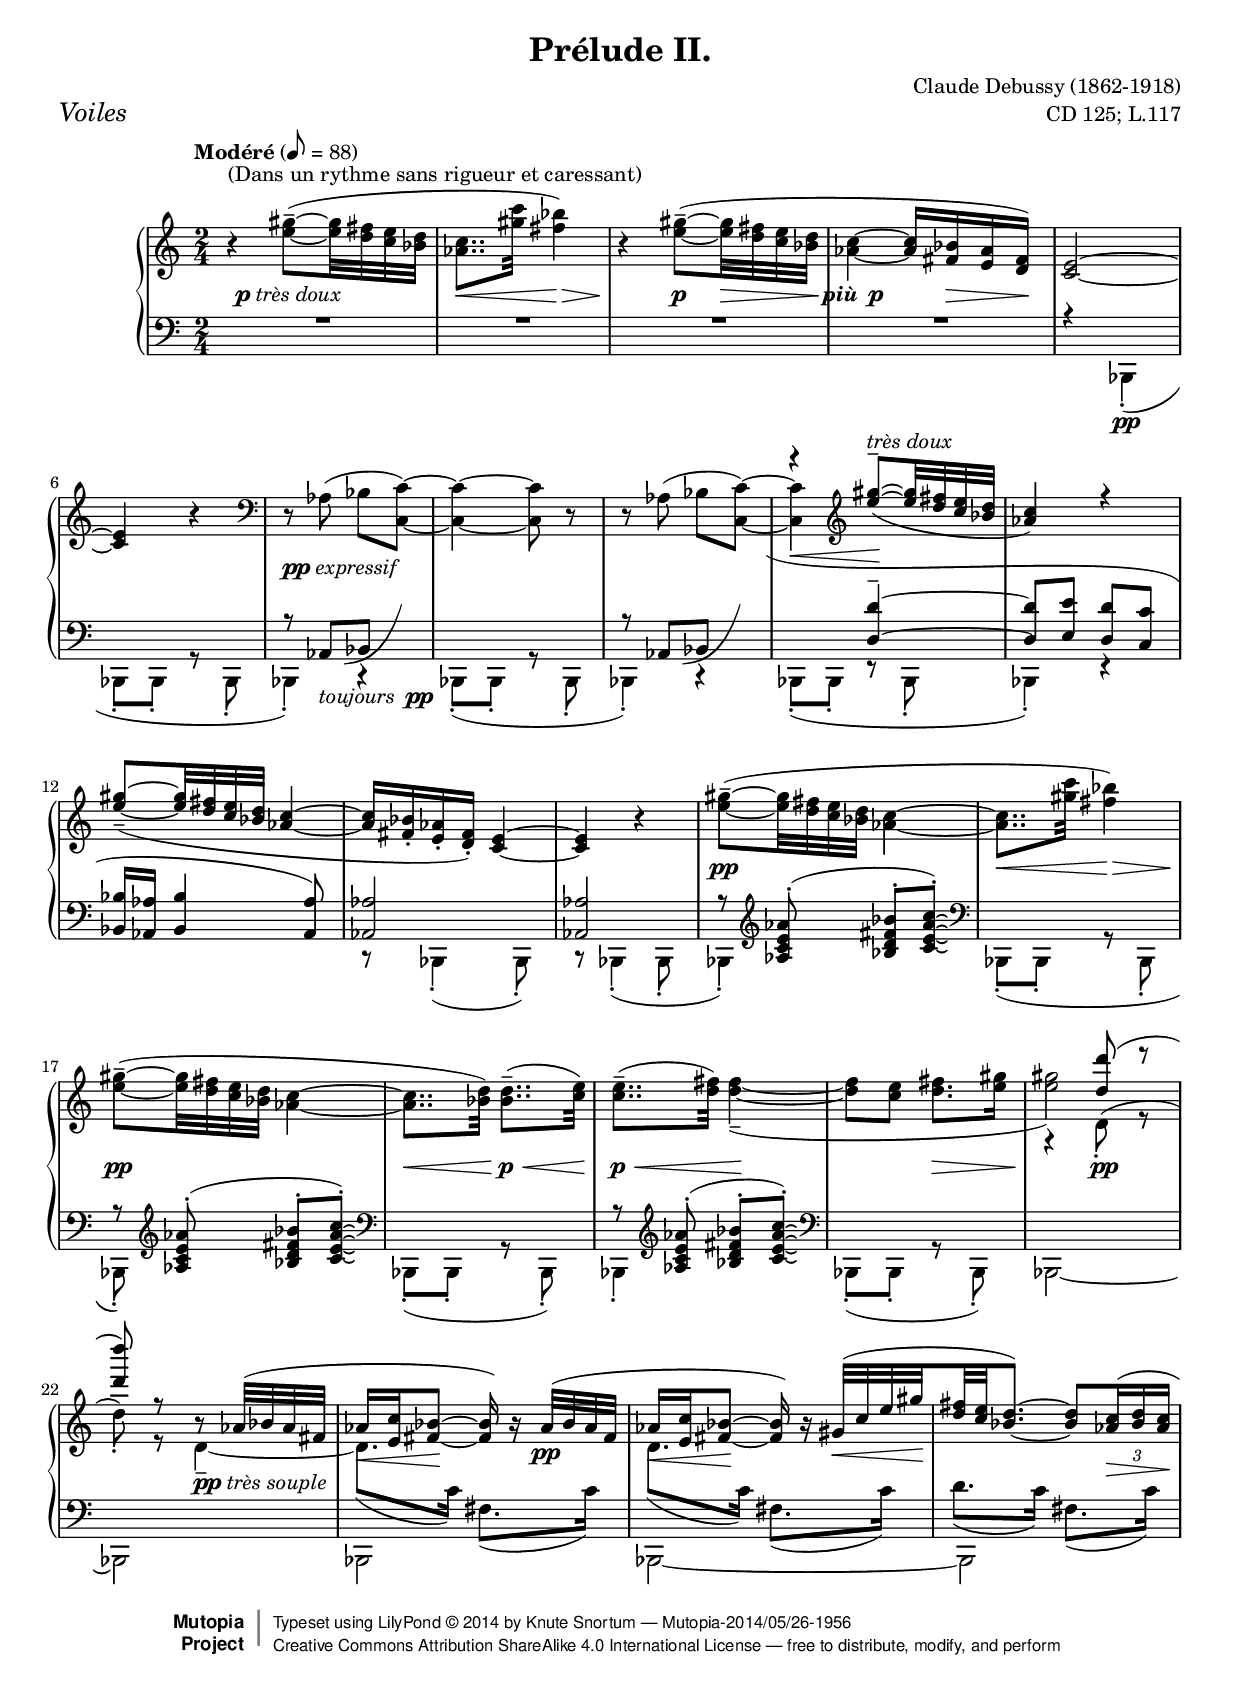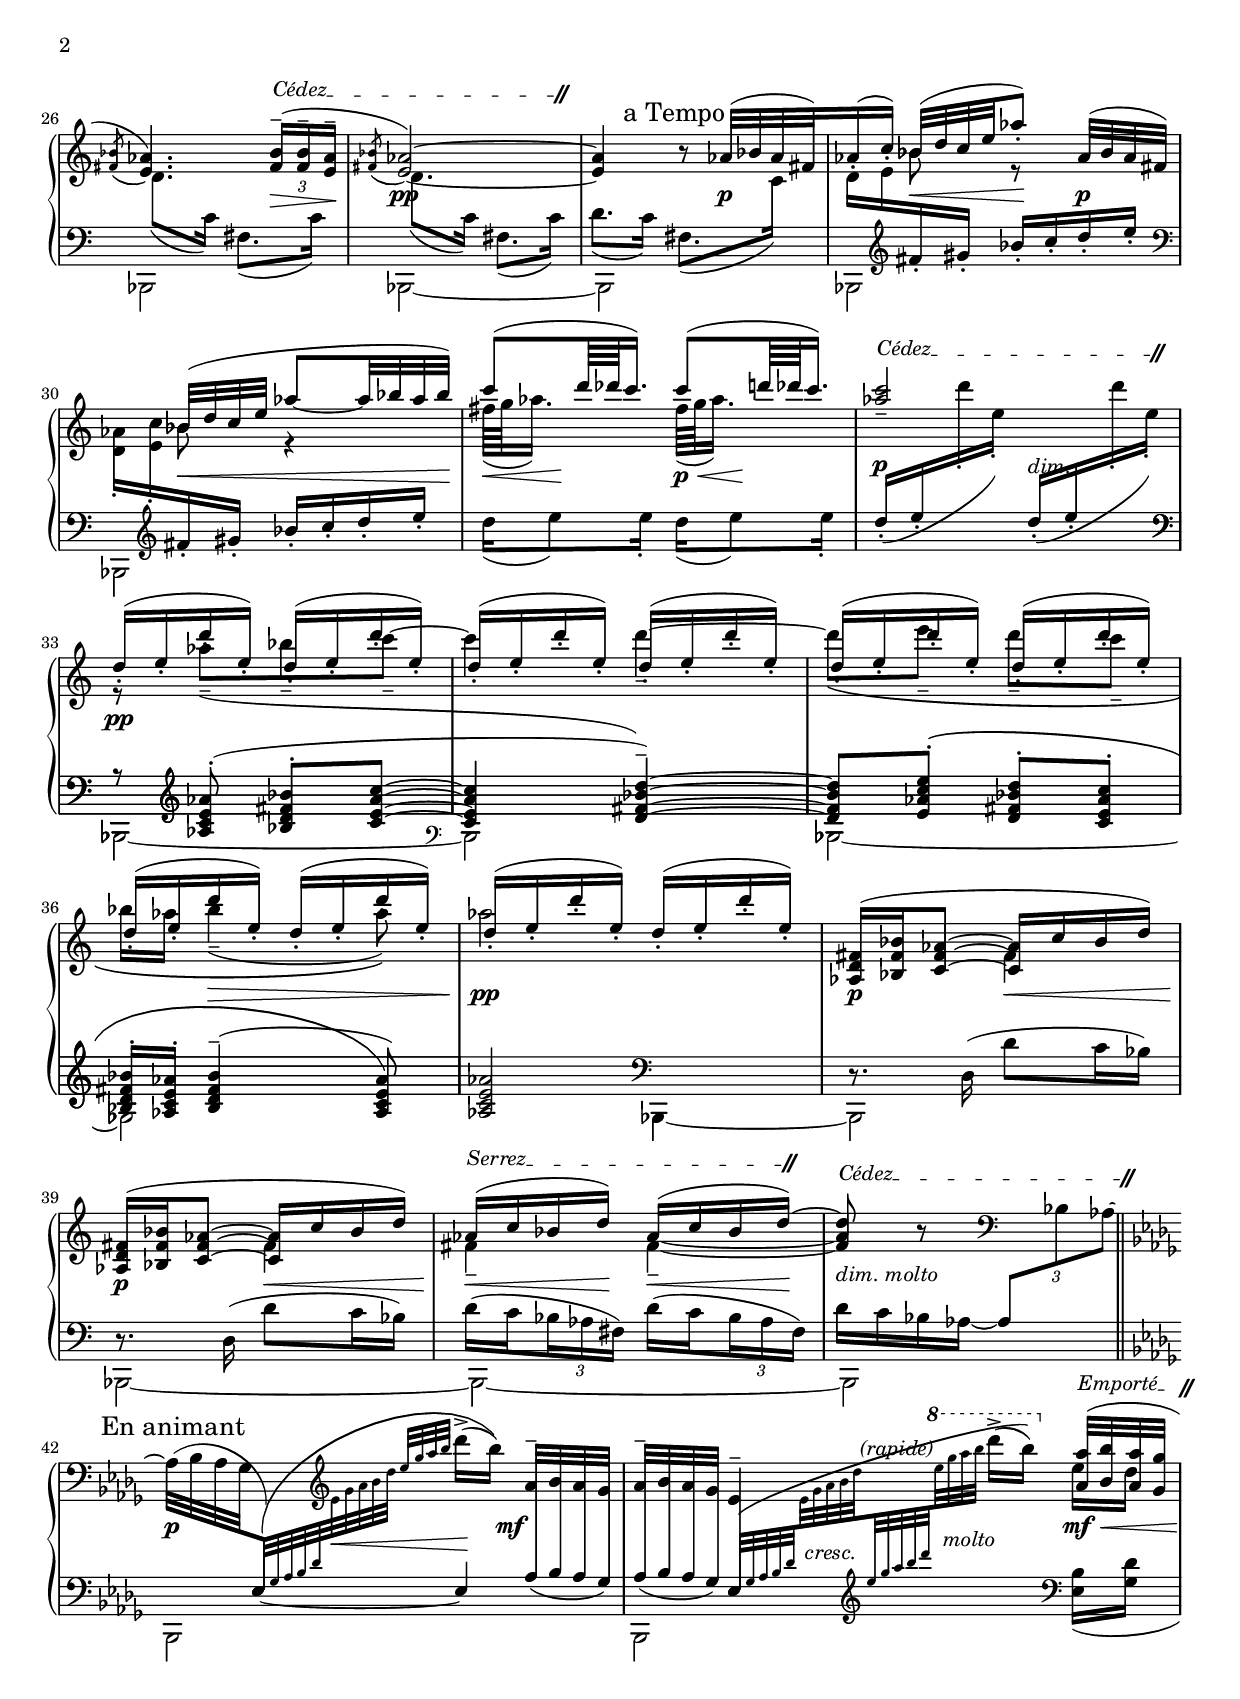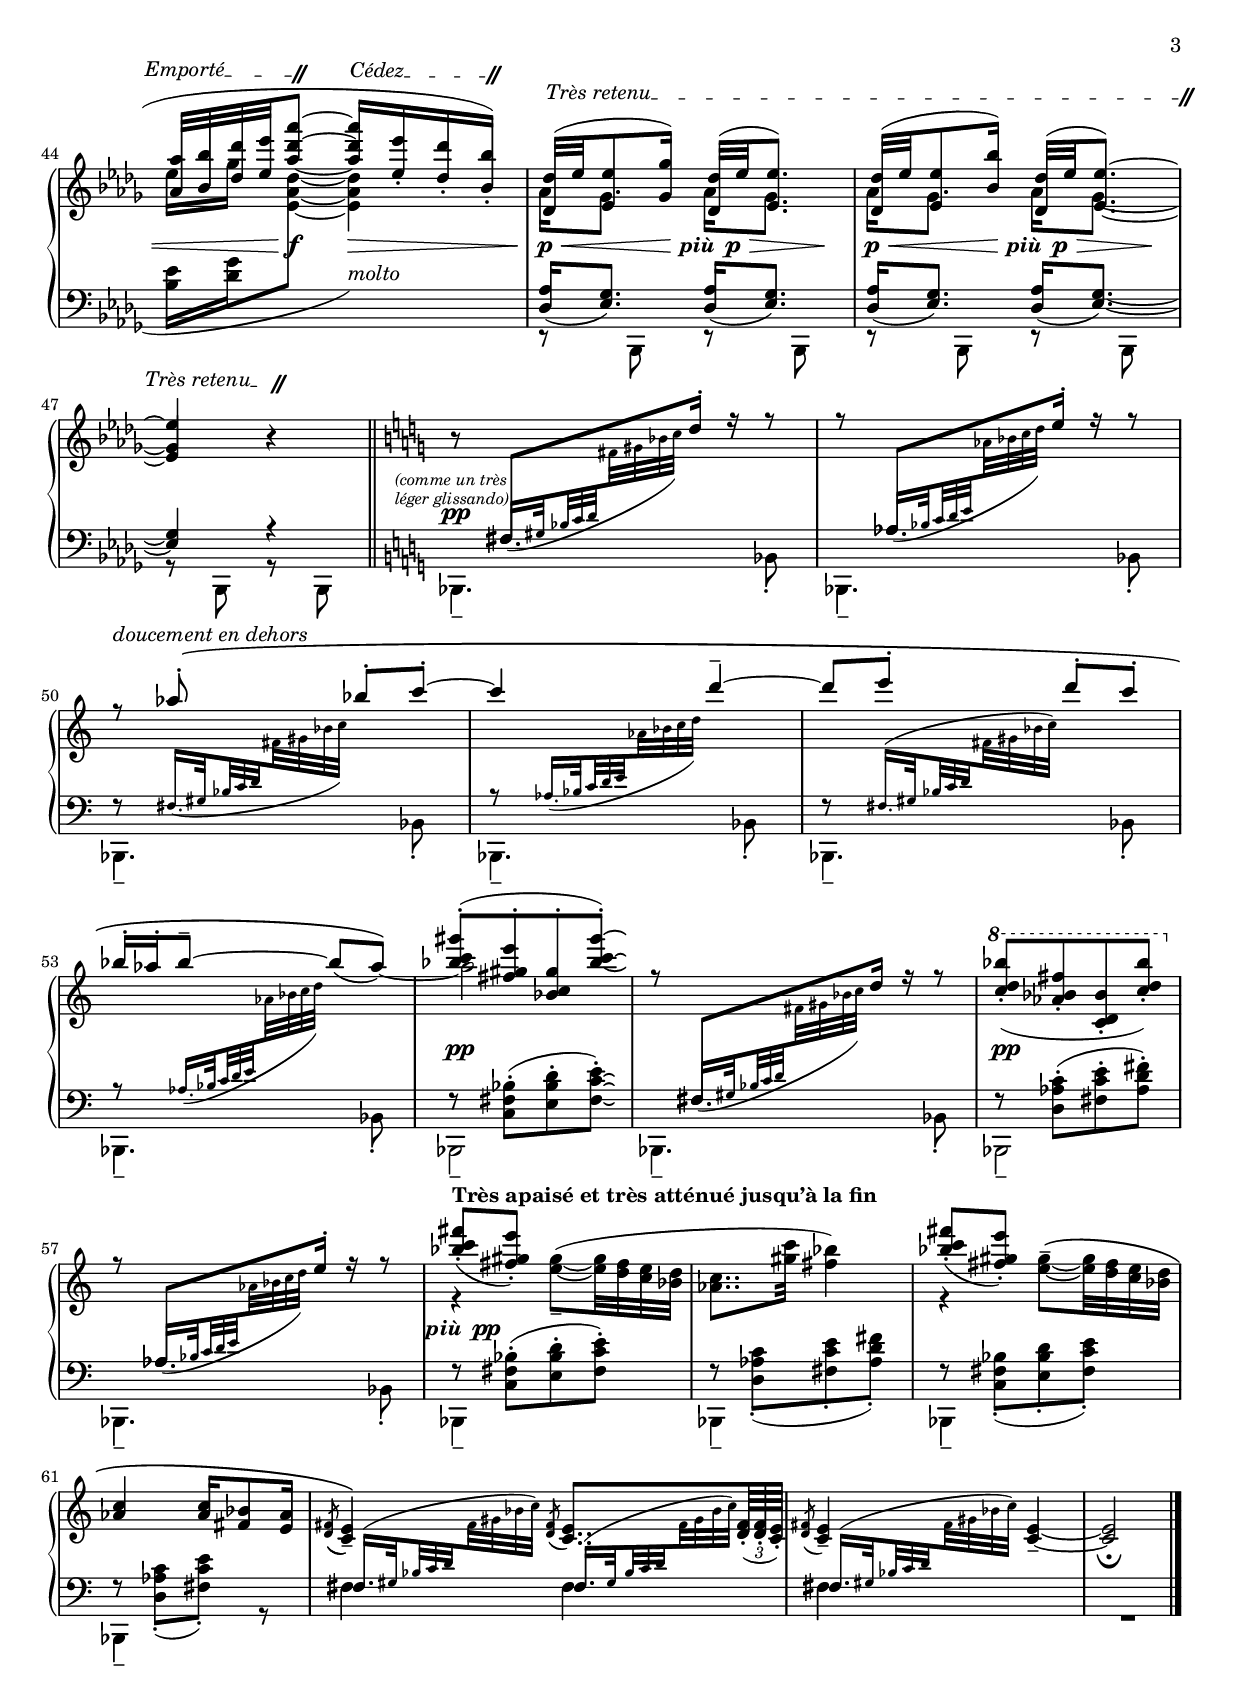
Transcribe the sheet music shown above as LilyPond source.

%...+....1....+....2....+....3....+....4....+....5....+....6....+....7....+....

%%--------------------------------------------------------------------
% The Mutopia Project
% LilyPond template for keyboard solo piece
%%--------------------------------------------------------------------

\version "2.19.15"
\language "english"

% #(set-default-paper-size "letter")

#(set-global-staff-size 18)

\paper {
    top-margin = 8\mm                              %-minimum top-margin: 8mm
    top-markup-spacing.basic-distance = #5         %-dist. from bottom of top margin to the first markup/title
    markup-system-spacing.basic-distance = #6      %-dist. from header/title to first system
    top-system-spacing.basic-distance = #12        %-dist. from top margin to system in pages with no titles
    last-bottom-spacing.basic-distance = #11       %-pads music from copyright block

    %% --- Set these to false after all editing is finished
    ragged-bottom = ##f
    ragged-last-bottom = ##f
    
    %% --- Control system/score spacing
    system-system-spacing.minimum-distance = #12
    score-system-spacing =
      #'((basic-distance . 12)
         (minimum-distance . 6)
         (padding . 1)
         (stretchability . 12))
}

\header {
    title = "Prélude II."
    composer = "Claude Debussy (1862-1918)"
    opus = "CD 125; L.117"
    piece = \markup \italic \huge "Voiles"
    date = "1910"
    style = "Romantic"
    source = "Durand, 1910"

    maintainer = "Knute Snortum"
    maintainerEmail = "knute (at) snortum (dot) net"
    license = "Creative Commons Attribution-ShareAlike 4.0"

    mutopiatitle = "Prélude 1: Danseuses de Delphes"
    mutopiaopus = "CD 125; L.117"
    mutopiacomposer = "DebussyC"
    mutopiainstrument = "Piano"

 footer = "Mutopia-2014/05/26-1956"
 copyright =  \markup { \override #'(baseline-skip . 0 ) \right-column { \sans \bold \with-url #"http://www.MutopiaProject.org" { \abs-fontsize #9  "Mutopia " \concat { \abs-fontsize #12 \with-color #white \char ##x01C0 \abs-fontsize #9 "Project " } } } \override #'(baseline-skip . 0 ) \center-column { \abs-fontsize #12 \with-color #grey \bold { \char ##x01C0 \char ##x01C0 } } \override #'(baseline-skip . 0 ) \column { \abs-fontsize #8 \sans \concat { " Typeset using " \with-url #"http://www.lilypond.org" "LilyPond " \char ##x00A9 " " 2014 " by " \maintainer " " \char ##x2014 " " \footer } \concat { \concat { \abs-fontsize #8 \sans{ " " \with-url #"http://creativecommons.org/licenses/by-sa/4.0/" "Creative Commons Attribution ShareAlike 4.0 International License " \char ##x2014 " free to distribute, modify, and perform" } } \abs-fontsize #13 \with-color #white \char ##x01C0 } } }
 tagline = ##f
}

%%-----------------------------------------------------------------------------
% Corrections from the source
%
% * bar 31, first and third eighth, lower voice in right hand, durations should
%   be 64ths like the upper voice
% * bar 40, lower voice in the left hand should be tied to next measure
% * bar 42, fourth eighth, right hand, should be treble clef
% * bar 51, second quarter, d''' should be tied to next measure
% * bar 62, triplets at the end of the bar need to be 64th notes, not 32nd
%%-----------------------------------------------------------------------------

%--------Definitions

\version "2.18.2"

%--------Definitions for Debussy Prelude 2
staffUp = \change Staff = "upper"
staffDown = \change Staff = "lower"

subGroupEighth = {
  \set subdivideBeams = ##t
  \set baseMoment = #(ly:make-moment 1/8)
  \set beatStructure = #'(2 2)
}
subGroupThirtySecond = {
  \set subdivideBeams = ##t
  \set baseMoment = #(ly:make-moment 1/32)
  \set beatStructure = #'(8 8)
}
subGroupOff = {
  \set subdivideBeams = ##f
  %\set baseMoment = #(ly:make-moment 1/4)
  %\set beatStructure = #'(1 1)
}

graceOn = {
  \teeny
  \override Stem.no-stem-extend = ##t
  \override Stem.length-fraction = #0.7
}
graceOff = {
  \normalsize
  \revert Stem.no-stem-extend
  \revert Stem.length-fraction
}

tupletBracketOff = \override TupletBracket.bracket-visibility = ##f

%---Dynamics definitions
tresDoux = \markup { \italic "très doux" }
pTresDouxMarkup = \markup { \dynamic p \normal-text { \tresDoux } }
pTresDoux = #(make-dynamic-script #{ \pTresDouxMarkup #} )
piuPMarkup = \markup { \dynamic \normal-text { \italic \bold "più " } p }
piuP = #(make-dynamic-script #{ \piuPMarkup #} )
piuPPMarkup = \markup { \dynamic \normal-text { \italic \bold "più " } pp }
piuPP = #(make-dynamic-script #{ \piuPPMarkup #} )
cres = \markup { \italic "cresc." }
molto = \markup { \italic "molto" }
rapide = \markup { \italic "(rapide)" }

#(define (myDynamics dynamic)
   (cond
     ;; each (<test> <expression> …) sequence must be wrapped
     ;; into brackets
     ((equal? dynamic pTresDouxMarkup)
      0.55)
     ((equal? dynamic piuPMarkup)
      0.52)
     ;; and so forth: insert as many as you like
     (else
      (default-dynamic-absolute-volume dynamic))))

hidePP = \tweak #'stencil ##f \pp
touPP = \markup { \dynamic { \normal-text { \italic "toujours " } pp } }
ppExpr = \markup { \dynamic pp \normal-text { \italic expressif } }
ppTresSouple = \markup { \dynamic pp \normal-text { \italic "très souple" } }
%-- End Dynamics

%-- Custom Spanners
#(define (text-spanner-start-stop mus)
    (let ((elts (ly:music-property mus 'elements)))
    (make-music 'SequentialMusic 'elements 
       (append  
          (list (make-music 'TextSpanEvent 'span-direction -1))
          (reverse (cdr (reverse elts)))
          (list (make-music 'TextSpanEvent 'span-direction 1))
          (list (last elts))))))

stringSpanner =
#(define-music-function (parser location left music)(string? ly:music?)
  #{
     \override TextSpanner.bound-details.left.text = $left
     \override TextSpanner.bound-details.right.text = 
         \markup { \musicglyph #"scripts.caesura.straight" }
     $(text-spanner-start-stop music)
  #})
%-- End Spanners

caesura = {
  \mark
  \markup { \musicglyph #"scripts.caesura.straight" }
}

shapeSlurOne = \shape #'((2 . 0) (2 . 1) (3 . 0.5) (4 . 6)) Slur
shapeSlurTwo = \shape #'((-12 . 2) (-10 . -3) (0 . 2) (0 . 0)) Slur
shapeSlurThree = \shape #'((0 . 0) (0 . 0) (0 . 0) (0 . -5)) Slur

flagHide = \once \override Voice.Flag.transparent = ##t

cueBassClefLow = { 
  \once \override Staff.CueClef.Y-offset = #-4 
  \cueClef bass 
}

cueClefUnbrokenVisibility = {
  %% Truth vector = end-of-line unbroken begin-of-line
  \override Staff.CueClef.break-visibility = ##( #f #f #f )
}

ottavaEight = { \ottava #1 \set Staff.ottavation = #"8" }

legendOne = \markup { \center-align \smaller "doux et soutenu" }
legendTwo = \markup { \center-align \italic \smaller "doux mais en dehors" }
legendThree = \markup { \italic "doucement en dehors" }
dansUnRythme = "(Dans un rythme sans rigueur et caressant)" 
tresApaise = \markup { \bold "Très apaisé et très atténué jusqu’à la fin" }

configLVTiesOne = \override 
  LaissezVibrerTieColumn.tie-configuration
     = #`((-6 . ,DOWN)
          (-4 . ,DOWN)
          (-2 . ,UP)
          (0 . ,UP)) 
     
configLVTiesTwo = \override 
  LaissezVibrerTieColumn.tie-configuration
     = #`((1 . ,DOWN)
          (5 . ,UP)
          (7 . ,UP))  
     
configLVTiesThree = \override 
  LaissezVibrerTieColumn.tie-configuration
     = #`((6 . ,DOWN)
          (8 . ,UP)
          (13 . ,UP))      

global = {
  \key c \major
  \time 2/4
  \numericTimeSignature
}


%------------Music

upperStaffTop = \relative c''' {
  \tempo "Modéré" 8 = 88
  \oneVoice
  \tupletBracketOff
  
  r4^\dansUnRythme <gs e>8-- ~ ( q32 <fs d> <e c> <d bf> |
  <c af>8.. <c' gs>32 <bf fs>4 ) |
  r4 <gs e>8-- ~ ( q32 <fs d> <e c> <d bf> |
  <c af>4 ~ q16 <bf fs> <af e> <fs d> ) |
  <e c>2 ~ |
  q4 r |
  \clef bass
  r8 af,= ( bf <c c,> ) ~ |
  
  \barNumberCheck #8
  q4 ~ q8 r |
  r8 s4. | 
  \voiceOne 
  r4 \clef treble \slurDown <gs''='' e>8-- ^\tresDoux ~ ( 
    q32 <fs d> <e c> <d bf> | 
  <c af>4 ) r4 |
  \oneVoice
  \stemUp \slurDown
  <gs' e>8-- ~ ( q32 <fs d> <e c> <d bf> <c af>4 ~ |
  q16 <bf fs>-. <af e>-. <fs d>-. ) <e c>4 ~ |
  q4 r |
  \stemNeutral \slurNeutral
  <gs' e>8-- ~ ( q32 <fs d> <e c> <d bf> <c af>4 ~ |
  
  \barNumberCheck #16
  q8.. <c' gs>32 <bf fs>4 ) |
  <gs e>8-- ~ ( q32 <fs d> <e c> <d bf> <c af>4 ~ |
  q8.. <d bf>32 ) q8..-- ( <e c>32 ) |
  q8..-- ( <fs d>32 ) 
  << 
    { 
      s4 |
      s2 |
      s4 <d d'>8 ( r |
      <d' d'>8 ) r 
    } 
    \\ 
    {  
      <fs, d>4-- ~ ( |
      q8 <e c> <fs d>8. <gs e>16 |
      q2 ) | 
      s4
    } 
  >>
  \slurUp \stemUp
  r8 af,='32 ( bf af fs |
  af16 \< <e c'>16 <fs bf>8 \! ~ q16 ) r af32 \pp ( bf af fs |
    
  \barNumberCheck #24
  af16 \< <e c'>16 <fs bf>8 \! ~ q16 ) r 
    \subGroupEighth gs32 \< ( [ c e gs \! \subGroupOff |
  \tupletDown
  <d fs>32 <c e> <bf d>8. ] ) ~ q8 
    \tuplet 3/2 { <af c>16 ( \> <bf d> <af c> \! } |
    \break
  \acciaccatura { <fs bf>8 } <e af>4. )
    %\textSpannerUp
    \tuplet 3/2 { <fs bf>16^- ( \> q^- <e af>^- \! } |
  \acciaccatura { <fs bf>8 } <e af>2 ) ~ |
  q4 \mark "a Tempo" r8 af32 ( [ bf af fs ) |
  af16-. ( c-. ) ] bf32 ( [ d c e af8-. ] ) af,32 ( bf af fs |
  s8 ) bf32 ( d c e af8 ~ af32 bf af bf ) |
  c8 ( [ d64 df c16. ] ) c8 ( d64 df c16. ) |
  
  \barNumberCheck #32
  <af c>2-- |
  \repeat unfold 5 {
    d,16-. ( [ e-. d'-. e,-. ] ) d-. ( [ e-. d'-. e,-. ] ) |
  }
  <<
    { <af,,= d fs>16 ( [ <bf fs' bf> <c af'>8 ] ~ q16 c' bf d ) | }
    \\
    { s8 \flagHide \stemUp \tieUp fs,8 ~ \stemDown fs4 | }
  >>
  <<
    { 
      <af, d fs>16 ( [ <bf fs' bf> <c af'>8 ] ~ q16 c' bf d ) | 
    }
    \\
    { 
      s8 \flagHide \stemUp \tieUp fs,8 ~ \stemDown fs4 | 
    }
  >>
  
  \barNumberCheck #40
  \set tieWaitForNote = ##t
  \stringSpanner "Serrez" { af16 ( [ c bf d ] ) af16 ~ ( c bf d ) ~ } |
  <d af>8 r \clef bass s4 |
  s8 -\tweak X-offset #-7 -\tweak Y-offset #5 ^\markup \huge "En animant" 
    s s af32^- bf af gf |
  af32^- bf af gf ef4^- 
    \stringSpanner "Emporté" { <af' af,>32 ( <bf bf,> <af af,> <gf gf,> |
  <af af,>32 [ <bf bf,> <df df,> <ef ef,> <af df, af>8 ] ~ }
    \stringSpanner "Cédez" { q16 <ef ef,>_. <df df,>_. <bf bf,>_. ) } |
  \stringSpanner "Très retenu" { <df, df,>32 ( ef <ef ef,>8 <gf gf,>16 ) 
    <df df,>32 ( ef <ef ef,>8. ) |
  <df df,>32 ( ef <ef ef,>8 <bf' bf,>16 ) <df, df,>32 ( ef <ef ef,>8. ) ~ |
  q4 r } |
  \bar "||"
  
  \barNumberCheck #48
  \key c \major
  r8
    -\tweak X-offset #-6
    -\tweak Y-offset #-5
    _\markup \override #'(baseline-skip . 2.0) \tiny \italic 
      \column { "(comme un très" "léger glissando)" }
    <<
      {
        \voiceOne \staffDown fs,,= [ \staffUp d''16-. ]  
      }
      \new Voice {
        \voiceTwo
        \scaleDurations 4/11 {
          \staffDown \stemUp fs,,=16. ( \graceOn 
          \set stemLeftBeamCount = #3
          \set stemRightBeamCount = #1
          gs32 
          \set stemLeftBeamCount = #1
          bf c 
          \set stemRightBeamCount = #1
          d 
          \staffUp \stemDown 
          \set stemLeftBeamCount = #1
          fs gs bf c )
        }
      }
    >>
    r16 r8 |
  r8
    <<
      {
        \voiceOne \staffDown af,= [ \staffUp e''16-. ] 
      }
      \new Voice {
        \voiceTwo
        \scaleDurations 4/11 {
          \staffDown \stemUp af,,=16. ( \graceOn 
          \set stemLeftBeamCount = #3
          \set stemRightBeamCount = #1
          bf32 
          \set stemLeftBeamCount = #1
          c d 
          \set stemRightBeamCount = #1
          e 
          \staffUp \stemDown 
          \set stemLeftBeamCount = #1
          af bf c d )
        }
      }
    >>
    r16 r8 |
  s2 * 4 |
  <bf'='' c gs'>8-. ( [ <fs gs e'>-. <bf, c gs'>-. 
    \configLVTiesThree <bf' c gs'>-. ] ) \laissezVibrer |
  r8
    <<
      {
        \voiceOne \staffDown fs,,= [ \staffUp d''16 ]  
      }
      \new Voice {
        \voiceTwo
        \scaleDurations 4/11 {
          \staffDown \stemUp fs,,=16. ( \graceOn 
          \set stemLeftBeamCount = #3
          \set stemRightBeamCount = #1
          gs32 
          \set stemLeftBeamCount = #1
          bf c 
          \set stemRightBeamCount = #1
          d 
          \staffUp \stemDown 
          \set stemLeftBeamCount = #1
          fs gs bf c )
        }
      }
    >>
    r16 r8 |
    
  \barNumberCheck #56
  \ottavaEight 
    <c' d bf'>8_. _( [ <af bf fs'>_. <c, d bf'>_. <c' d bf'>_. ] ) \ottava #0
  r8
    <<
      {
        \voiceOne \staffDown af,,= [ \staffUp e''16-. ] 
      }
      \new Voice {
        \voiceTwo
        \scaleDurations 4/11 {
          \staffDown \stemUp af,,=16. ( \graceOn 
          \set stemLeftBeamCount = #3
          \set stemRightBeamCount = #1
          bf32 
          \set stemLeftBeamCount = #1
          c d 
          \set stemRightBeamCount = #1
          e 
          \staffUp \stemDown 
          \set stemLeftBeamCount = #1
          af bf c d )
        }
      }
    >>
    r16 r8 |
  <bf' c fs>8_. ^\tresApaise _( <fs gs e'>_. ) s4 |
  s2 |
  <bf c fs>8_. _( <fs gs e'>_. ) s4 |
}

upperStaffBottom = \relative c' {
  s2 * 7 | 
  
  \barNumberCheck #8
  s2 |
  \clef bass \slurUp \tieNeutral 
  s8 af ( bf <c c,> ) ~ | 
  q4 s4 |
  s2 * 5 |
  
  \barNumberCheck #16
  s2 * 5 |
  r4 \stemDown d8-. ( r |
  d'8-. ) r \stemNeutral s4 |
  s2 |
  
  \barNumberCheck #24
  s2 * 2 |
  \textSpannerUp
  s4. \stringSpanner "Cédez" { s8 |
  s4.. s16 } | 
  s2 |
  s8 bf='8 r8 s8 |
  s8 bf8 r4 |
  \slurDown fs'64 ( g af16. ) s8 fs64 ( g af16. ) s8 |
  
  \barNumberCheck #32
  \stringSpanner "Cédez" { s16 s s s s s s s } |
  r8 \shapeSlurThree af=''-- ( [ bf-- c-- ] ~ |
  c4 d-- ) ~ |
  d8 \( e-- d-- c-- |
  bf16 af bf4-- ( af8 ) \) |
  af2 |
  s2 |
  s2 |
  
  \barNumberCheck #40
  \voiceTwo 
  fs,4-- fs-- ~ |
  \flagHide \stemUp \stringSpanner "Cédez" { fs8 s s16 s s s } \stemDown |
  s2 |
  s4. ef'16 df |
  ef16 gf s4. |
  af,16 gf8. af16 gf8. |
  af16 gf8. af16 gf8. ~ |
  \stemUp gf4 s |
  
  \barNumberCheck #48
  s2 |
  s2 |
  \voiceOne
  r8 ^\legendThree af'=''-. \( bf-. c-. ~ |
  c4 d-- ~ |
  d8  e-. d-. c-. |
  bf16-. af-. bf8-- ~ bf _( af _~ ) \) |
  \voiceTwo
  af2 |
  s2 |
  
  \barNumberCheck #56
  s2 |
  s2 |
  r4 <gs e>8-- ~ ^( q32 <fs d> <e c> <d bf> |
  <c af>8.. <c' gs>32 <bf fs>4 ) |
  r4 <gs e>8^- ~ ^\( q32 <fs d> <e c> <d bf> |
  \stemUp <c af>4 q16 <fs, bf>8 <e af>16 |
  \tupletBracketOff
  \acciaccatura { <d fs>8 ( } <c e>4-- ) \) \acciaccatura { <d fs>8 } <c e>8.. 
    \tuplet 3/2 { <d fs>64-. ( <d fs>-. <c e>-. ) } |
  \acciaccatura { <d fs>8 } <c e>4-- q4-- ~ |
  q2 \fermata |
  \bar "|."
}

lowerStaffTop = \relative c {
  \voiceOne
  R1 * 2 |
  r4 s | 
  s2 |
  r8 \shapeSlurOne af _\touPP _( [ bf ] ) s |
  
  \barNumberCheck #8
  s2 | 
  r8 \shapeSlurOne af  _( [ bf ] ) s |
  s4 \shapeSlurTwo <d'=' d,>-- ~ ( |
  q8 <e e,> <d d,> <c c,> |
  <bf bf,>16 <af af,> <bf bf,>4 <af af,>8 ) |
  q2 |
  q2 |
  r8 \clef treble <af' e c af>-. ( <bf fs d bf>-. 
    \configLVTiesOne <c af e c>-. ) \laissezVibrer \clef bass |
    
  \barNumberCheck #16
  s2 |
  r8 \clef treble <af e c af>-. ( <bf fs d bf>-. 
    \configLVTiesOne <c af e c>-. ) \laissezVibrer \clef bass |
  s2 |
  r8 \clef treble <af e c af>-. ( <bf fs d bf>-. 
    \configLVTiesOne <c af e c>-. ) \laissezVibrer \clef bass |
  s2 |
  s2 |
  s4 \voiceFour \staffUp d,='4-- ~ |
  d8. ( \staffDown c16 ) fs,8. ( c'16 ) |
  
  \barNumberCheck #24
  \staffUp d8. ( \staffDown c16 ) fs,8. ( c'16 ) |
  d8. ( c16 ) fs,8. ( c'16 ) |
  \staffUp d8. ( \staffDown c16 ) fs,8. ( c'16 ) |
  \staffUp d8. ( \staffDown c16 ) fs,8. ( c'16 ) |
  d8. ( c16 ) fs,8. ( \staffUp c'16 ) |
  d16 e \staffDown \clef treble \stemUp fs-. gs-. bf-. c-. d-. e-. |
  \clef bass \staffUp \stemDown <d, af'>16-. <e c'>-. 
    \staffDown \stemUp \clef treble fs-. gs-. bf-. c-. d-. e-. |
  \stemDown d16 ( e8 ) e16-. d16 ( e8 ) e16-. |
  
  \barNumberCheck #32
  \stemUp d16-. ^\p ( e-. \staffUp \stemDown d'-. e,-. )
    \staffDown \stemUp d16-. %{ ^\markup { \whiteout \italic "dim." } %} ( 
    e-. \staffUp \stemDown d'-. e,-. ) 
  \staffDown \clef bass
  <<
    \new Voice {
      \voiceOne r8 \clef treble <af, e c af>8-. ( <bf fs d bf>-. <c af e c> ~ |
      q4 <d bf fs d>4-- ) ~ |
      q8 <e c af e>-. \( <d bf fs d>-. <c af e c>-. |
      <bf fs d bf>16-. <af e c af>-. <bf fs d bf>4-- ( <af e c af>8 ) \)
    }
    \new Staff \with { createSpacing = ##f \omit TimeSignature } {
      \voiceTwo bf,,,=,,2 ~ |
      \cueClefUnbrokenVisibility
      \cueBassClefLow bf2 |
      \cueBassClefLow bf2 ~ |
      \cueBassClefLow bf2 |
    }
  >>
  \clef treble
  \stemUp
  <af'''=' e c af>2 |
  \clef bass
  \stemDown \slurUp
  d,,8.\rest d16 ( d'8 c16 bf ) |
  d,8.\rest d16 ( d'8 c16 bf ) |
  
  \barNumberCheck #40
  \subGroupEighth
  \tupletBracketOff
  d16 ( [ c \tuplet 3/2 { bf16 af fs ) ] } 
    d'16 ( c \tuplet 3/2 { bf16 af fs ) } |
  \subGroupOff
  d'16 c bf af ~ 
    \tuplet 3/2 { \stemUp af8 \stemNeutral \staffUp bf \tieUp af ~ } |
  \bar "||"
    
  \key bf \minor
  af32 [ ( bf af gf \staffDown 
    <<
      {
        \voiceTwo \stemUp ef8 ) ] ~ ef4 
      }
      \new Voice {
        \voiceOne
        \scaleDurations 4/14 { 
          \staffDown
          ef32 [ \(
          \graceOn gf af bf df \staffUp \stemDown \clef treble 
          ef \< gf af bf df ] \stemUp ef gf af bf \graceOff 
        }
        \stemNeutral df16^> \! ( [ bf ] ) \) s8 |
      }
    >>
  s8
    <<
      {
        \voiceTwo \stemUp \autoBeamOff \crossStaff { 
          ef,,,=4
        }
        \autoBeamOn
      }
      \new Voice {
        \voiceOne
        \subGroupThirtySecond
        \scaleDurations 4/19 {  
          \staffDown
          ef32 [ ^\(
          \graceOn gf af bf 
          \set stemRightBeamCount = #1
          df
          \set stemLeftBeamCount = #1
          \staffUp \stemDown ef gf af bf 
          \set stemRightBeamCount = #1
          df
          \set stemLeftBeamCount = #1
          \staffDown \clef treble \stemUp ef gf af bf 
          \set stemRightBeamCount = #1
          df
          \set stemLeftBeamCount = #1
          \staffUp \ottavaEight \stemDown ef gf af bf ] \graceOff
        }
        \subGroupOff
        \stemNeutral df16^> ( [ bf ] ) \) \ottava #0
      }
    >>
    \clef bass \stemDown <bf,,,= ef,>16 _( <df gf,> |
  <ef bf>16 [ <gf df> \staffUp <df' af ef>8 ] ~ q4 ) \staffDown |
  \stemUp <af, df,>16 ( <gf ef>8. ) <af df,>16 ( <gf ef>8. ) |
  <af df,>16 ( <gf ef>8. ) <af df,>16 ( <gf ef>8. ) ~ |
  q4 af \rest |
  
  \barNumberCheck #48
  s2 |
  s2 |
  fs8 \rest 
    \scaleDurations 4/11 {
      \stemUp \graceOn fs16. (  
      \set stemLeftBeamCount = #3
      \set stemRightBeamCount = #1
      gs32 
      \set stemLeftBeamCount = #1
      bf c 
      \set stemRightBeamCount = #1
      d 
      \staffUp \stemDown 
      \set stemLeftBeamCount = #1
      fs gs bf c ) \graceOff \staffDown
    }
    s4 |
  af,8 \rest
    \scaleDurations 4/11 {
      \stemUp \graceOn af16. (  
      \set stemLeftBeamCount = #3
      \set stemRightBeamCount = #1
      bf32 
      \set stemLeftBeamCount = #1
      c d 
      \set stemRightBeamCount = #1
      e 
      \staffUp \stemDown 
      \set stemLeftBeamCount = #1
      af bf c d ) \staffDown \graceOff
    }
    s4 |
  fs,,8 \rest
    \scaleDurations 4/11 {
      \stemUp \graceOn fs16. ^(  
      \set stemLeftBeamCount = #3
      \set stemRightBeamCount = #1
      gs32 
      \set stemLeftBeamCount = #1
      bf c 
      \set stemRightBeamCount = #1
      d 
      \staffUp \stemDown 
      \set stemLeftBeamCount = #1
      fs gs bf c ) \staffDown \graceOff
    }
    s4 |
  af,8 \rest
    \scaleDurations 4/11 {
      \stemUp \graceOn af16. _(  
      \set stemLeftBeamCount = #3
      \set stemRightBeamCount = #1
      bf32 
      \set stemLeftBeamCount = #1
      c d 
      \set stemRightBeamCount = #1
      e 
      \staffUp \stemDown 
      \set stemLeftBeamCount = #1
      af bf c d ) \staffDown \graceOff
    }
    s4 |
  fs,,8 \rest <c fs bf>^. ^( [ <e bf' d>^. 
    \configLVTiesTwo <fs c' e>^. ] ) \laissezVibrer
  s2 |
  
  \barNumberCheck #56
  fs8 \rest <d af' c>^. [ ^( <fs c' e>^. <af d fs>^. ) ]
  s2 |
  fs8 \rest <c fs bf>^. [ ^( <e bf' d>^. <fs c' e>^. ) ] 
  fs8 \rest <d af' c>-. [ ( <fs c' e>-. <af d fs>-. ) ]
  fs8 \rest <c fs bf>-. [ ( <e bf' d>-. <fs c' e>-. ) ]
  fs8 \rest <d af' c>-. [ ( <fs c' e>-. ) ] r8 |
  <<
    { \voiceFour fs4 fs | fs4 }
    \new Voice {
      \voiceThree
      \scaleDurations 8/11 {
        \stemUp fs16. ^( [
        \set stemLeftBeamCount = #3
        \set stemRightBeamCount = #1
        \graceOn
        gs32 
        \set stemLeftBeamCount = #1
        bf c 
        \set stemRightBeamCount = #1
        d 
        \staffUp \stemDown 
        \set stemLeftBeamCount = #1
        fs gs bf c ] ) \staffDown \graceOff
      }
      \scaleDurations 8/12 {
        \stemUp fs,,16. ^( [
        \set stemLeftBeamCount = #3
        \set stemRightBeamCount = #1
        \graceOn
        gs32 
        \set stemLeftBeamCount = #1
        bf c 
        \set stemRightBeamCount = #1
        d 
        \staffUp \stemDown 
        \set stemLeftBeamCount = #1
        fs gs bf c ] ) \staffDown \graceOff s
      }
      |
      \scaleDurations 8/11 {
        \stemUp fs,,16. ^( [
        \set stemLeftBeamCount = #3
        \set stemRightBeamCount = #1
        \graceOn
        gs32 
        \set stemLeftBeamCount = #1
        bf c 
        \set stemRightBeamCount = #1
        d 
        \staffUp \stemDown 
        \set stemLeftBeamCount = #1
        fs gs bf c ] ) \staffDown \graceOff
      }
    }
  >>
}

lowerStaffBottom = \relative c, {
  \voiceTwo
  s2 * 4 |
  s4 bf-. \pp ( |
  bf8-. bf-. r bf-. |
  bf4-. ) r |
  
  \barNumberCheck #8
  bf8-. ( bf-. r bf-. |
  bf4-. ) r |
  bf8-. ( bf-. r bf-. |
  bf4-. ) r |
  s2 |
  r8 bf4-. ( bf8-. ) |
  r8 bf4-. ( bf8-. |
  bf4-. ) s |
    
  \barNumberCheck #16
  bf8-. ( bf-. r bf-. |
  bf8-. ) s4. |
  bf8-. ( bf-. r bf-. ) |
  bf4-. s |
  bf8-. ( bf-. r bf-. ) |
  bf2 ~ |
  bf2 |
  bf2 |
  
  \barNumberCheck #24
  bf2 ~ |
  bf2 |
  bf2 |
  bf2 ~ |
  bf2 |
  bf2 |
  bf2 | 
  s2 |
  
  \barNumberCheck #32
  s2 * 5 |
  s4 \clef bass bf ~ |
  bf2 |
  bf2 ~ |
  
  \barNumberCheck #40
  bf2 ~ |
  bf2 |
  \key bf \minor
  << 
    { 
      \voiceFour 
      bf2 |
      bf2 |
    }
    \new Voice {
      \voiceThree s4.
      \autoBeamOff \crossStaff { 
        af''32 _( bf af gf ) |
        af32 _( bf af gf ) s4. |
      } \autoBeamOn 
    }
  >>
  s2 |
  r8 bf,,=,, r bf |
  r8 bf r bf |
  r8 bf r bf |
  
  \barNumberCheck #48
  \key c \major
  \repeat unfold 6 {
    bf4.-- bf'8-. |
  }
  bf,2-- |
  bf4.-- bf'8-. |
  
  \barNumberCheck #56
  bf,2-- |
  bf4.-- bf'8-. |
  \repeat unfold 4 {
    bf,4-- s4 |
  }
  s2 |
  s2 |
  R2 |
}

dynamics = {
  s4 s4 -\pTresDoux |
  s4 \< s4 \> |
  s4 \! s8 \p s8 \> |
  s4 \piuP s16 s \> s s \! |
  s2 |
  s2 |
  s2 -\ppExpr |
  
  \barNumberCheck #8
  s2 |
  s2 |
  s4 \< s4 \! |
  s2 * 4 |
  s2 \pp |
  
  \barNumberCheck #16
  s4 \< s4 \> |
  s2 \pp |
  s4 \< s \p \< |
  s4 \p \< s \! |
  s4 s \> |
  s4 \! s \pp |
  s4 s -\ppTresSouple |
  s2 |
  
  \barNumberCheck #24
  s2 * 3 |
  s2 \pp |
  s4 s8 s \p |
  s8 s \< s \! s \p |
  s8 s \< s s32 s s s \!
  s16 \< s \! s8 s16 \< \p s \! s8 | 
  
  \barNumberCheck #32
  s4 s ^\markup { \italic "dim." } |
  s2 \pp |
  s2 |
  s2 |
  s8 s4. \> |
  s2 \pp |
  s4 \p s \< |
  s4 \p s \< |
  
  \barNumberCheck #40
  s16 \< s s s \! s \< s s s \! |
  s2 ^\markup { \italic "dim. molto" } |
  s8 \p s s \once \override DynamicText.X-offset = -3 s \mf |
  s8 s32 s -\tweak extra-offset #'(1 . -2) -\cres 
    s -\tweak extra-offset #'(0 . 7) ^\rapide
    s -\tweak extra-offset #'(2 . 0) -\molto s8  s \mf \< |
  s8 s \f s -\tweak extra-offset #'(0 . -1) -\molto \> s |
  s16 \p \< s8. s16 \piuP \> s8 s16 \! |
  s16 \p \< s8. s16 \piuP \> s8 s16 \! |
  s2 |
  
  \barNumberCheck #48
  s2 \pp |
  s2 |
  s2 \hidePP |
  s2 * 3 |
  s2 \pp |
  s2 |
  s2 \pp |
  s2 |
  s2 \piuPP
}

upperStaff = {
  \clef treble
  \global
  <<
    \new Voice { \voiceOne \upperStaffTop }
    \new Voice { \voiceTwo \upperStaffBottom }
  >>
}

lowerStaff = {
  \clef bass
  \global
  <<
    \new Voice { \voiceThree \lowerStaffTop }
    \new Voice { \voiceFour \lowerStaffBottom }
  >>
}

%-------Typeset music 
\score {
  \removeWithTag #'played
  \new PianoStaff <<
    %%\set PianoStaff.midiInstrument = "acoustic grand"
    \new Staff = "upper" { \upperStaff }
    \new Dynamics = "dyns" { \dynamics }
    \new Staff = "lower" \with { \accepts "Staff" } { \lowerStaff } 
  >>
  \layout {
    \context {
      \PianoStaff
      \consists #Span_stem_engraver
    }
    \context {
      \StaffGroup
      \override StaffGrouper.staff-staff-spacing = 
      #'((basic-distance . 12)
         (minimum-distance . 18)
         (padding . 1)
         (stretchability . 12))
    }
  }
}

%-------generate Midi
\score {
    \removeWithTag #'printed
    \new PianoStaff <<
        \set PianoStaff.midiInstrument = "acoustic grand"
        \new Staff = "upper" { \clef treble \global \upperStaff }
        \new Dynamics = "dyns" { \dynamics }
        \new Staff = "lower" { \clef bass \global \lowerStaff }
    >>
    \midi {  
    }
}
